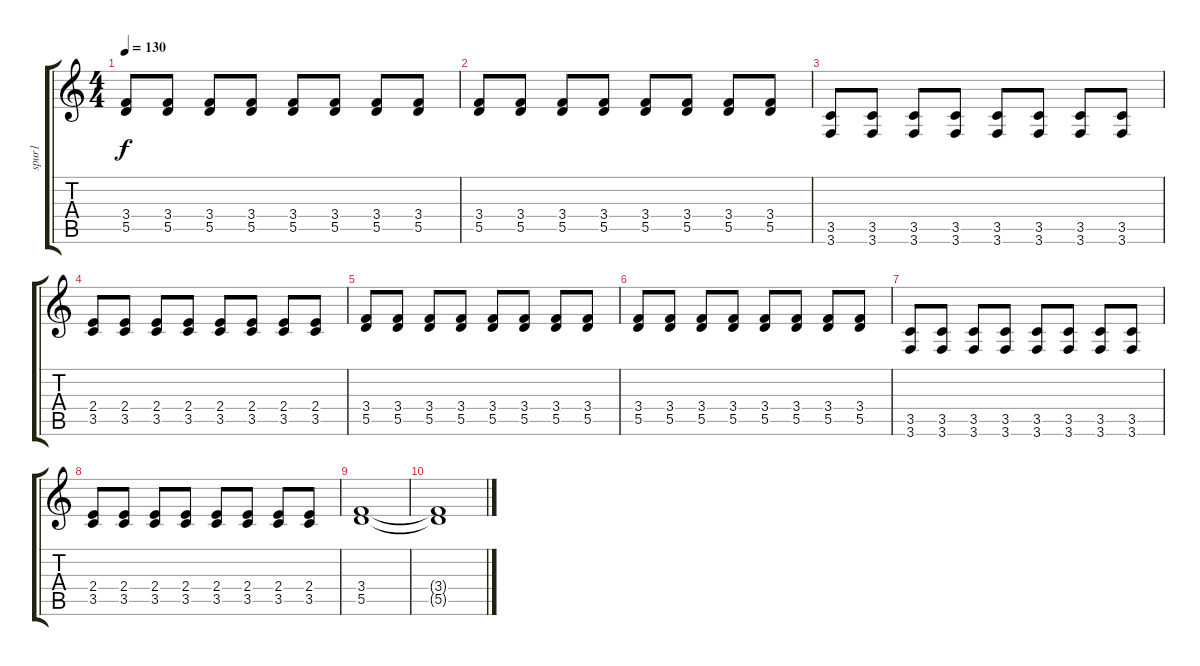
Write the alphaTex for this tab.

\track ("spur1" "spur1") {instrument distortionguitar}
\staff {score tabs}
\tuning (E4 B3 G3 D3 A2 D2) {hide}
\ts (4 4)
\tempo 130
\clef g2
\ks c
(3.4 5.5).8{dy f} (3.4 5.5).8 (3.4 5.5).8 (3.4 5.5).8 (3.4 5.5).8 (3.4 5.5).8 (3.4 5.5).8 (3.4 5.5).8 |
(3.4 5.5).8 (3.4 5.5).8 (3.4 5.5).8 (3.4 5.5).8 (3.4 5.5).8 (3.4 5.5).8 (3.4 5.5).8 (3.4 5.5).8 |
(3.5 3.6).8 (3.5 3.6).8 (3.5 3.6).8 (3.5 3.6).8 (3.5 3.6).8 (3.5 3.6).8 (3.5 3.6).8 (3.5 3.6).8 |
(2.4 3.5).8 (2.4 3.5).8 (2.4 3.5).8 (2.4 3.5).8 (2.4 3.5).8 (2.4 3.5).8 (2.4 3.5).8 (2.4 3.5).8 |
(3.4 5.5).8 (3.4 5.5).8 (3.4 5.5).8 (3.4 5.5).8 (3.4 5.5).8 (3.4 5.5).8 (3.4 5.5).8 (3.4 5.5).8 |
(3.4 5.5).8 (3.4 5.5).8 (3.4 5.5).8 (3.4 5.5).8 (3.4 5.5).8 (3.4 5.5).8 (3.4 5.5).8 (3.4 5.5).8 |
(3.5 3.6).8 (3.5 3.6).8 (3.5 3.6).8 (3.5 3.6).8 (3.5 3.6).8 (3.5 3.6).8 (3.5 3.6).8 (3.5 3.6).8 |
(2.4 3.5).8 (2.4 3.5).8 (2.4 3.5).8 (2.4 3.5).8 (2.4 3.5).8 (2.4 3.5).8 (2.4 3.5).8 (2.4 3.5).8 |
(3.4 5.5).1 |
(3.4{t} 5.5{t}).1
